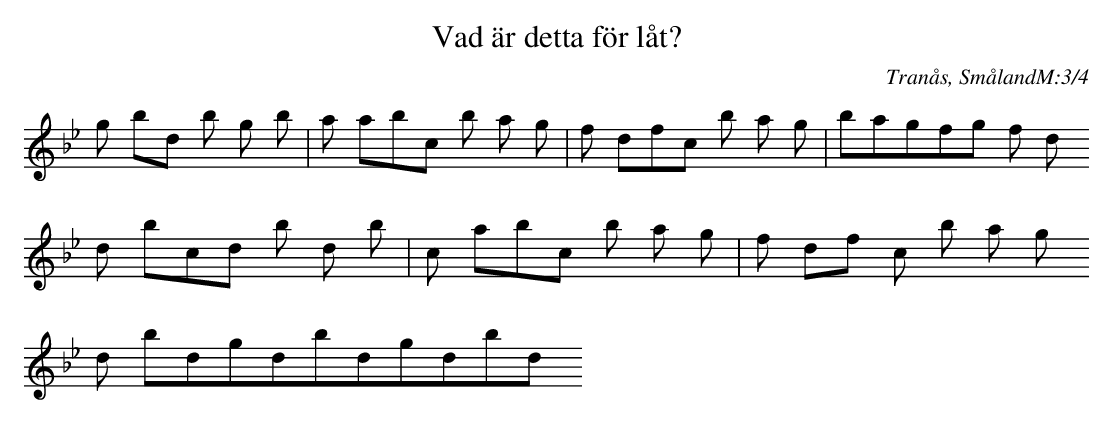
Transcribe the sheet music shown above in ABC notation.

X:1
T:Vad är detta för låt?
O:Tranås, SmålandM:3/4
L:1/8
K:Gm
g hbd b g b | a abc b a g | f# df#c b a g | bagf#g f# d
d1 bcd b d b | c abc b a g | f# df# c b a g
d bdgdbdgdbd
